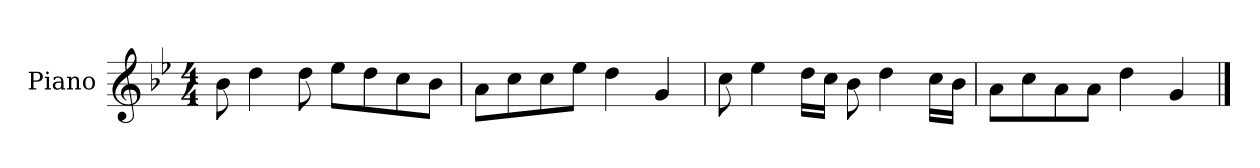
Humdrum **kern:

**kern
*part1
*staff1
*I"Piano
*I'P-no
*clefG2
*k[b-e-]
*M4/4
*MM90
=1
8b-\
4dd\
8dd\
8ee-\L
8dd\
8cc\
8b-\J
=2
8a\L
8cc\
8cc\
8ee-\J
4dd\
4g/
=3
8cc\
4ee-\
16dd\LL
16cc\JJ
8b-\
4dd\
16cc\LL
16b-\JJ
=4
8a\L
8cc\
8a\
8a\J
4dd\
4g/
==
*-
